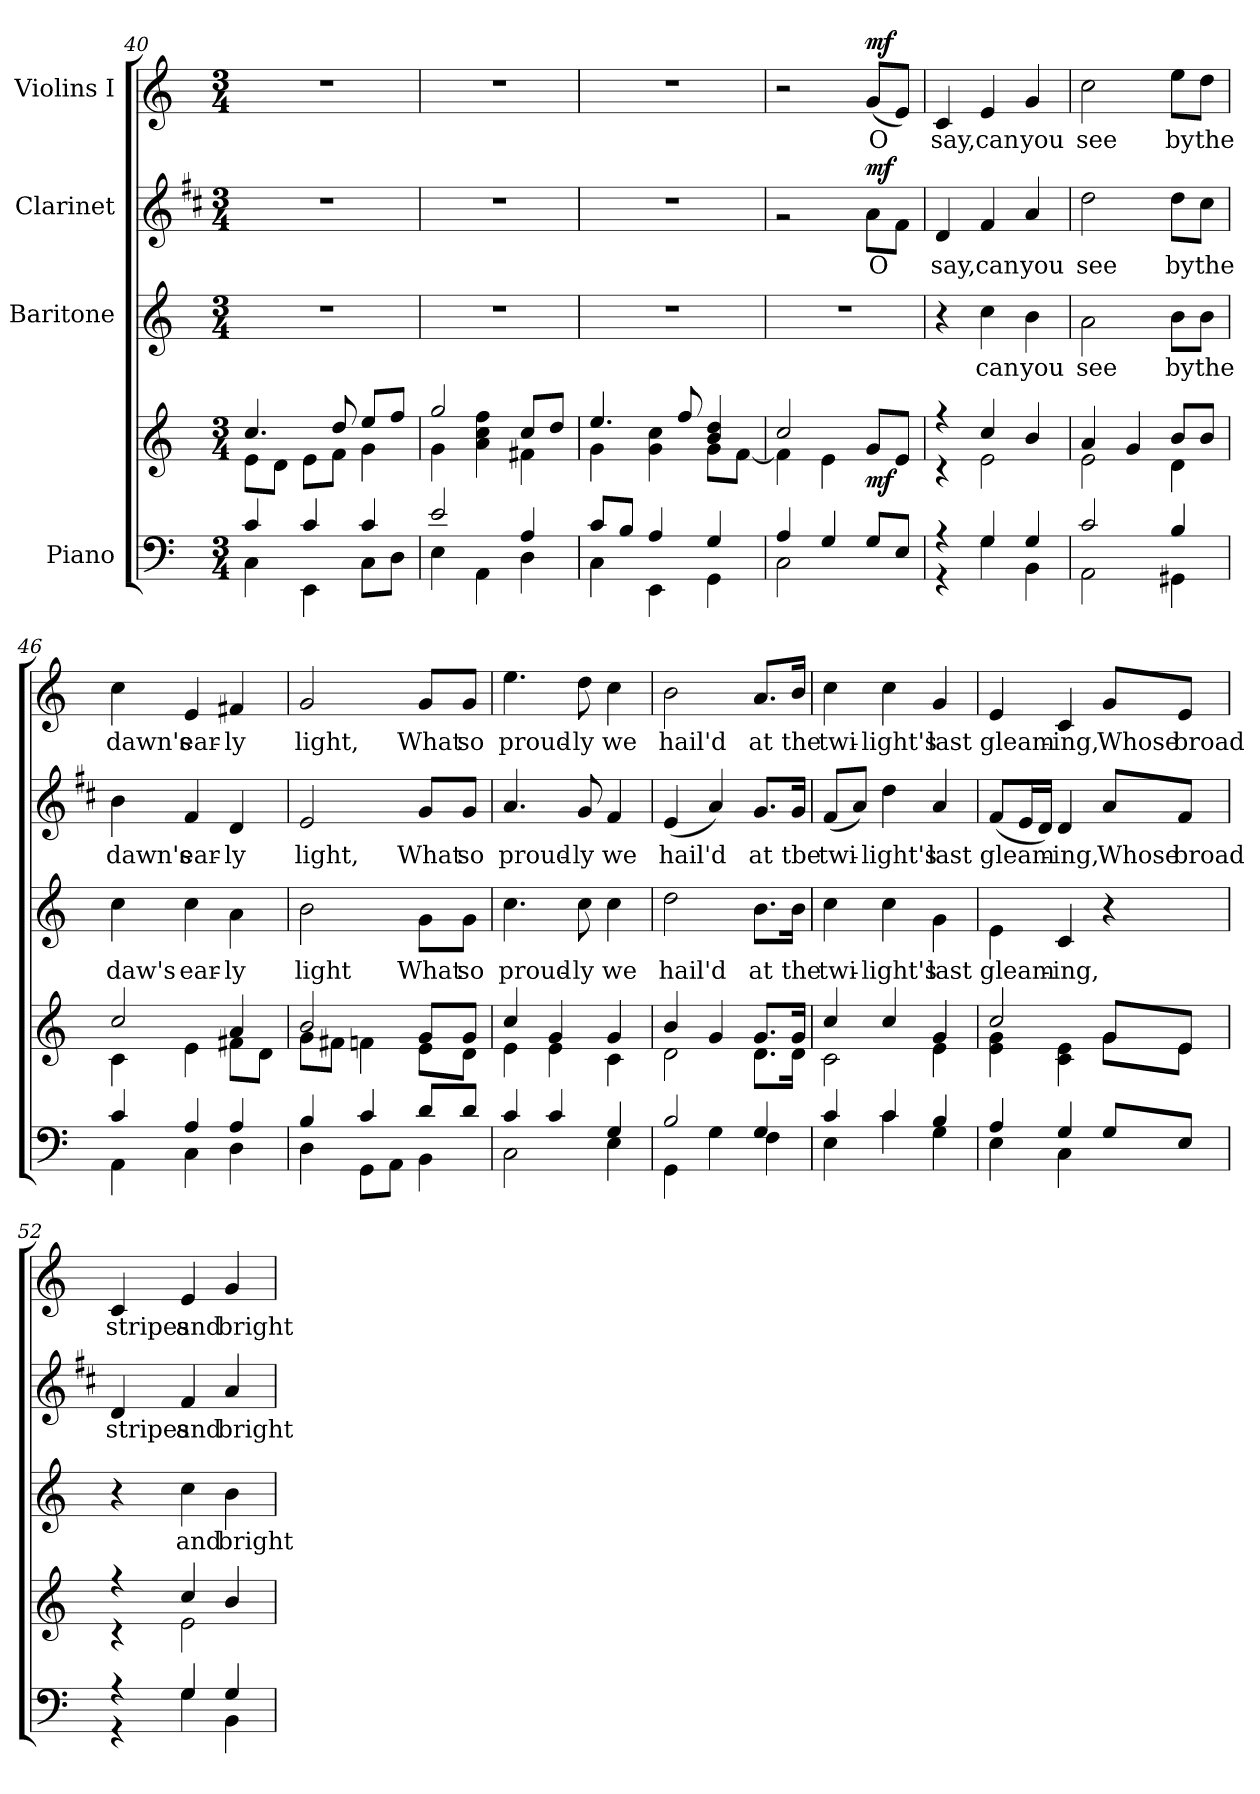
**kern	**kern	**dynam	**kern	**text	**kern	**text	**dynam	**kern	**text	**dynam
*part4	*part4	*part4	*part3	*part3	*part2	*part2	*part2	*part1	*part1	*part1
*staff5	*staff4	*staff4/5	*staff3	*staff3	*staff2	*staff2	*staff2	*staff1	*staff1	*staff1
*I"Piano	*	*	*I"Baritone	*	*I"Clarinet	*	*	*I"Violins I	*	*
*clefF4	*clefG2	*	*clefG2	*	*clefG2	*	*	*clefG2	*	*
*	*	*	*ITrd12c21	*	*ITrd1c2	*	*	*	*	*
*k[]	*k[]	*	*k[]	*	*k[]	*	*	*k[]	*	*
*M3/4	*M3/4	*	*M3/4	*	*M3/4	*	*	*M3/4	*	*
=40	=40	=40	=40	=40	=40	=40	=40	=40	=40	=40
*^	*^	*	*	*	*	*	*	*	*	*
4c/	4C\	4.cc/	8e\L	.	2.r	.	2.r	.	.	2.r	.	.
.	.	.	8d\J	.	.	.	.	.	.	.	.	.
4c/	4EE\	.	8e\L	.	.	.	.	.	.	.	.	.
.	.	8dd/	8f\J	.	.	.	.	.	.	.	.	.
4c/	8C\L	8ee/L	4g\	.	.	.	.	.	.	.	.	.
.	8D\J	8ff/J	.	.	.	.	.	.	.	.	.	.
=41	=41	=41	=41	=41	=41	=41	=41	=41	=41	=41	=41	=41
2e/	4E\	2gg/	4g\	.	2.r	.	2.r	.	.	2.r	.	.
.	4AA\	.	4a\ 4cc\ 4ff\	.	.	.	.	.	.	.	.	.
4A/	4D\	8cc/L	4f#X\	.	.	.	.	.	.	.	.	.
.	.	8dd/J	.	.	.	.	.	.	.	.	.	.
=42	=42	=42	=42	=42	=42	=42	=42	=42	=42	=42	=42	=42
8c/L	4C\	4.ee/	4g\	.	2.r	.	2.r	.	.	2.r	.	.
8B/J	.	.	.	.	.	.	.	.	.	.	.	.
4A/	4EE\	.	4g\ 4cc\	.	.	.	.	.	.	.	.	.
.	.	8ff/	.	.	.	.	.	.	.	.	.	.
4G/	4GG\	4b/ 4dd/	8g\L	.	.	.	.	.	.	.	.	.
.	.	.	[8f\J	.	.	.	.	.	.	.	.	.
=43	=43	=43	=43	=43	=43	=43	=43	=43	=43	=43	=43	=43
*	*	*	*	*	*	*	*^	*	*	*	*	*
4A/	2C\	2cc/	4f\]	.	2.r	.	2.ryy	2r	.	.	2r	.	.
4G/	.	.	4e\	.	.	.	.	.	.	.	.	.	.
!	!	!	!	!LO:DY:b	!	!	!	!	!	!LO:DY:b	!	!	!LO:DY:b
8G/L	4ryy	8g/L	4ryy	mf	.	.	.	8g\L	O	mf	(8g/L	O	mf
8E/J	.	8e/J	.	.	.	.	.	8e\J	.	.	8e/J)	.	.
*	*	*	*	*	*	*	*v	*v	*	*	*	*	*
=44	=44	=44	=44	=44	=44	=44	=44	=44	=44	=44	=44	=44
4r	4r	4r	4r	.	4r	.	4c/	say,	.	4c/	say,	.
4G/	4G\	4cc/	2e\	.	4c\	can	4e/	can	.	4e/	can	.
4G/	4BB\	4b/	.	.	4B\	you	4g/	you	.	4g/	you	.
=45	=45	=45	=45	=45	=45	=45	=45	=45	=45	=45	=45	=45
2c/	2AA\	4a/	2e\	.	2A\	see	2cc\	see	.	2cc\	see	.
.	.	4g/	.	.	.	.	.	.	.	.	.	.
4B/	4GG#X\	8b/L	4d\	.	8B\L	by	8cc\L	by	.	8ee\L	by	.
.	.	8b/J	.	.	8B\J	the	8b\J	the	.	8dd\J	the	.
=46	=46	=46	=46	=46	=46	=46	=46	=46	=46	=46	=46	=46
4c/	4AA\	2cc/	4c\	.	4c\	daw's	4a\	dawn's	.	4cc\	dawn's	.
4A/	4C\	.	4e\	.	4c\	-ear-	4e/	-ear-	.	4e/	-ear-	.
4A/	4D\	4a/	8f#X\L	.	4A\	ly	4c/	ly	.	4f#X/	ly	.
.	.	.	8d\J	.	.	.	.	.	.	.	.	.
!!LO:LB:g=z
=47	=47	=47	=47	=47	=47	=47	=47	=47	=47	=47	=47	=47
4B/	4D\	2b/	8g\L	.	2B\	light	2d/	light,	.	2g/	light,	.
.	.	.	8f#X\J	.	.	.	.	.	.	.	.	.
4c/	8GG\L	.	4fn\	.	.	.	.	.	.	.	.	.
.	8AA\J	.	.	.	.	.	.	.	.	.	.	.
8d/L	4BB\	8g/L	8e\L	.	8G\L	What	8f/L	What	.	8g/L	What	.
8d/J	.	8g/J	8d\J	.	8G\J	so	8f/J	so	.	8g/J	so	.
=48	=48	=48	=48	=48	=48	=48	=48	=48	=48	=48	=48	=48
4c/	2C\	4cc/	4e\	.	4.c\	-proud-	4.g/	-proud-	.	4.ee\	-proud-	.
4c/	.	4g/	4e\	.	.	.	.	.	.	.	.	.
.	.	.	.	.	8c\	ly	8f/	ly	.	8dd\	ly	.
4G/	4E\	4g/	4c\	.	4c\	we	4e/	we	.	4cc\	we	.
=49	=49	=49	=49	=49	=49	=49	=49	=49	=49	=49	=49	=49
2B/	4GG\	4b/	2d\	.	2d\	hail'd	(4d/	hail'd	.	2b\	hail'd	.
.	4G\	4g/	.	.	.	.	4g/)	.	.	.	.	.
4G/	4F\	8.g/L	8.d\L	.	8.B\L	at	8.f/L	at	.	8.a/L	at	.
.	.	16g/Jk	16d\Jk	.	16B\Jk	the	16f/Jk	tbe	.	16b/Jk	the	.
=50	=50	=50	=50	=50	=50	=50	=50	=50	=50	=50	=50	=50
4c/	4E\	4cc/	2c\	.	4c\	-twi-	(8e/L	-twi-	.	4cc\	-twi-	.
.	.	.	.	.	.	.	8g/J)	.	.	.	.	.
4c/	4c\	4cc/	.	.	4c\	light's	4cc\	light's	.	4cc\	light's	.
4B/	4G\	4g/	4e\	.	4G\	last	4g/	last	.	4g/	last	.
=51	=51	=51	=51	=51	=51	=51	=51	=51	=51	=51	=51	=51
4A/	4E\	2cc/	4e\ 4g\	.	4E\	-gleam-	(8e/L	-gleam-	.	4e/	-gleam-	.
.	.	.	.	.	.	.	16d/L	.	.	.	.	.
.	.	.	.	.	.	.	16c/JJ)	.	.	.	.	.
4G/	4C\	.	4c\ 4e\	.	4C/	ing,	4c/	ing,	.	4c/	ing,	.
8G/L	4ryy	8g/L	8g\L	.	4r	.	8g/L	Whose	.	8g/L	Whose	.
8E/J	.	8e/J	8e\J	.	.	.	8e/J	broad	.	8e/J	broad	.
=52	=52	=52	=52	=52	=52	=52	=52	=52	=52	=52	=52	=52
4r	4r	4r	4r	.	4r	.	4c/	stripes	.	4c/	stripes	.
4G/	4G\	4cc/	2e\	.	4c\	and	4e/	and	.	4e/	and	.
4G/	4BB\	4b/	.	.	4B\	bright	4g/	bright	.	4g/	bright	.
*v	*v	*	*	*	*	*	*	*	*	*	*	*
*	*v	*v	*	*	*	*	*	*	*	*	*
=	=	=	=	=	=	=	=	=	=	=
*-	*-	*-	*-	*-	*-	*-	*-	*-	*-	*-
